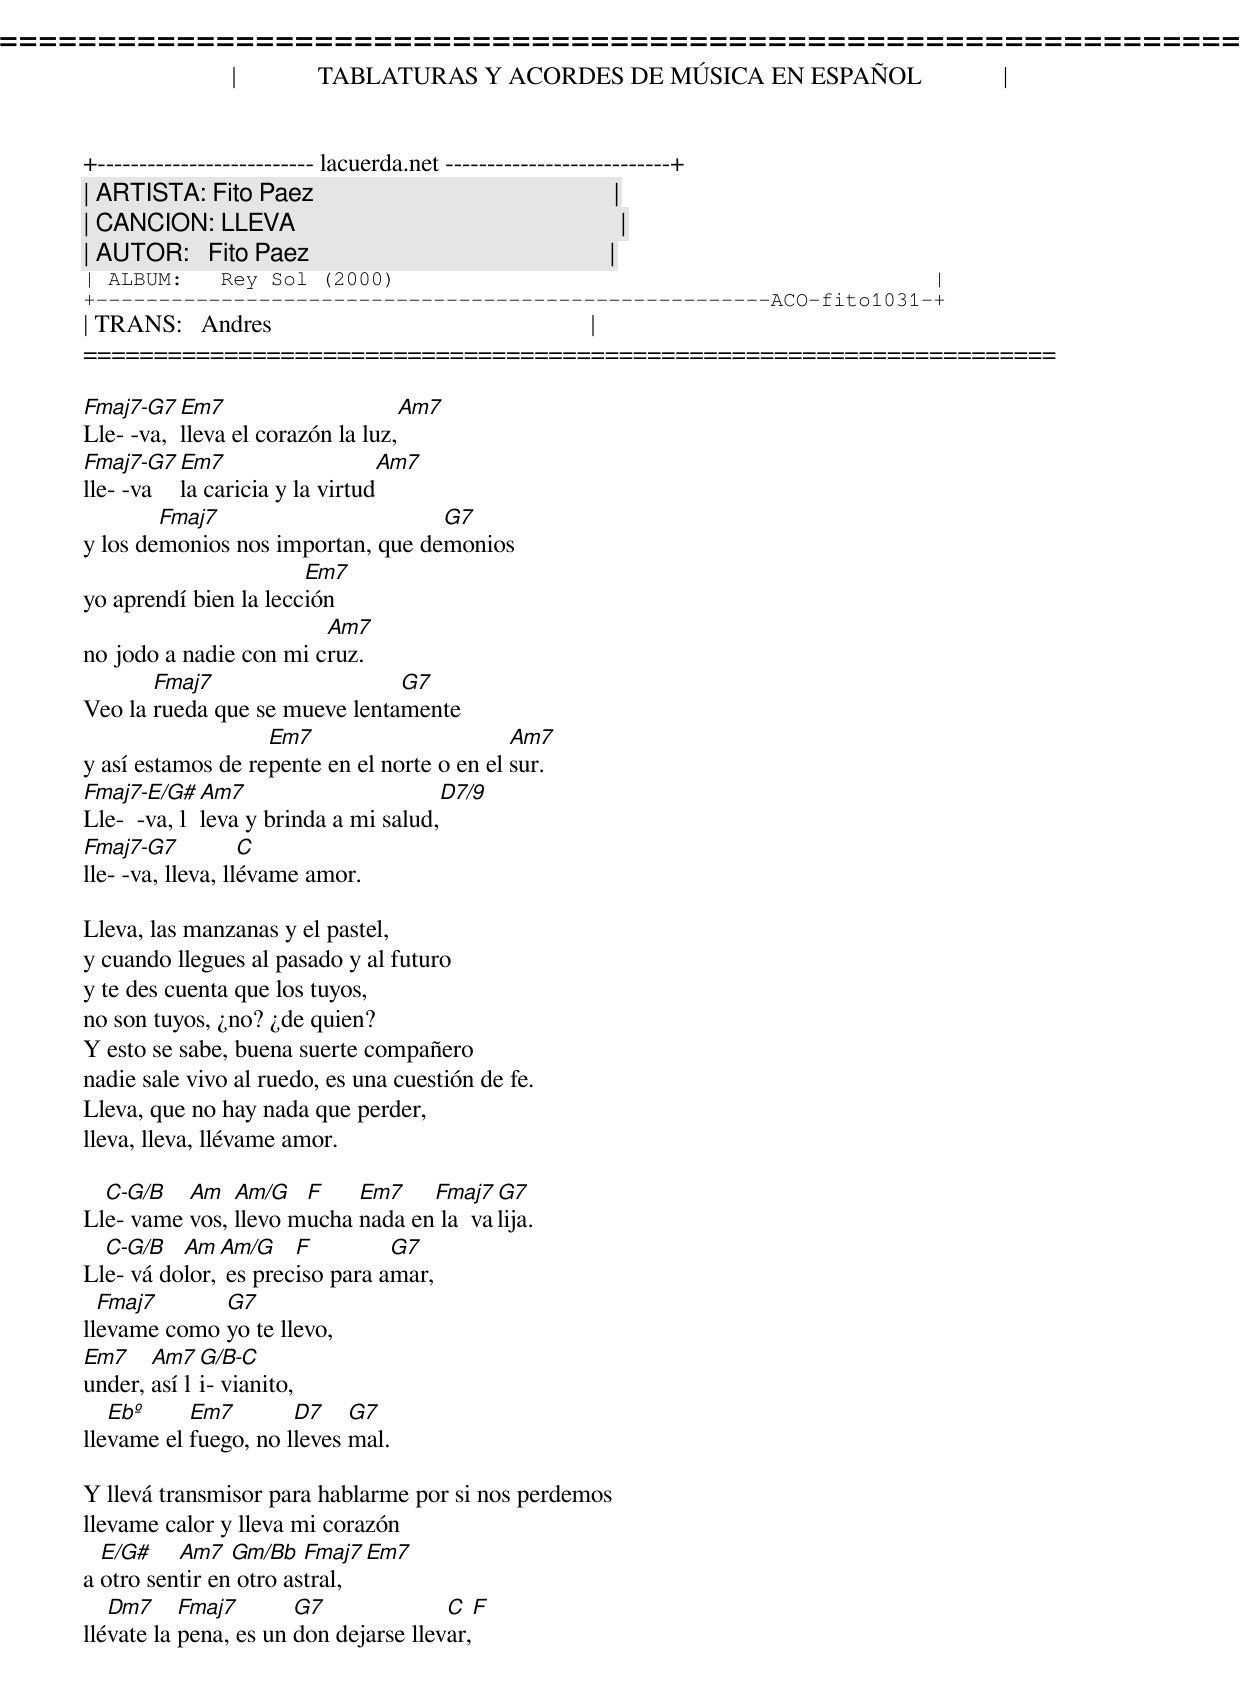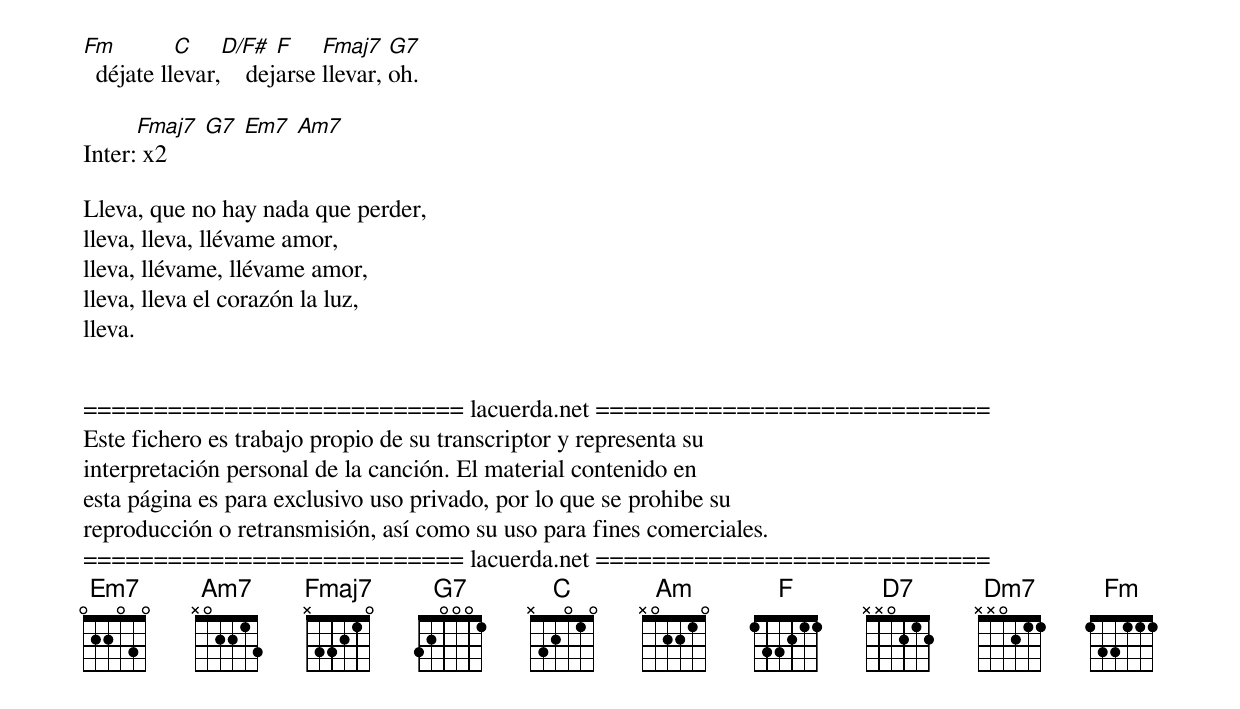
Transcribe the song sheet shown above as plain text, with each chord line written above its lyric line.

=====================================================================
|             TABLATURAS Y ACORDES DE MÚSICA EN ESPAÑOL             |
+-------------------------- lacuerda.net ---------------------------+
| ARTISTA: Fito Paez                                                |
| CANCION: LLEVA                                                    |
| AUTOR:   Fito Paez                                                |
| ALBUM:   Rey Sol (2000)                                           |
+------------------------------------------------------ACO-fito1031-+
| TRANS:   Andres                                                   |
=====================================================================

Fmaj7-G7  Em7                      Am7
Lle- -va, lleva el corazón la luz,
Fmaj7-G7 Em7                    Am7
lle- -va la caricia y la virtud
        Fmaj7                      G7
y los demonios nos importan, que demonios
                       Em7
yo aprendí bien la lección
                        Am7
no jodo a nadie con mi cruz.
       Fmaj7                   G7
Veo la rueda que se mueve lentamente
                   Em7                       Am7
y así estamos de repente en el norte o en el sur.
Fmaj7-E/G#  Am7                       D7/9
Lle-  -va, lleva y brinda a mi salud,
Fmaj7-G7           C
lle- -va, lleva, llévame amor.

Lleva, las manzanas y el pastel,
y cuando llegues al pasado y al futuro
y te des cuenta que los tuyos,
no son tuyos, ¿no? ¿de quien?
Y esto se sabe, buena suerte compañero
nadie sale vivo al ruedo, es una cuestión de fe.
Lleva, que no hay nada que perder,
lleva, lleva, llévame amor.

  C-G/B   Am   Am/G   F    Em7    Fmaj7  G7
Lle- vame vos, llevo mucha nada en la  valija.
  C-G/B   Am  Am/G    F         G7
Lle- vá dolor, es preciso para amar,
  Fmaj7      G7
llevame como yo te llevo,
Em7    Am7  G/B-C
under, así li- vianito,
   Ebº     Em7        D7    G7
llevame el fuego, no lleves mal.

Y llevá transmisor para hablarme por si nos perdemos
llevame calor y lleva mi corazón
  E/G#    Am7   Gm/Bb   Fmaj7  Em7
a otro sentir en otro astral,
   Dm7     Fmaj7       G7              C   F
llévate la pena, es un don dejarse llevar,
Fm         C    D/F#   F    Fmaj7   G7
  déjate llevar,    dejarse llevar, oh.

Inter:[Fmaj7  G7  Em7  Am7] x2

Lleva, que no hay nada que perder,
lleva, lleva, llévame amor,
lleva, llévame, llévame amor,
lleva, lleva el corazón la luz,
lleva.


=========================== lacuerda.net ============================
Este fichero es trabajo propio de su transcriptor y representa su
interpretación personal de la canción. El material contenido en
esta página es para exclusivo uso privado, por lo que se prohibe su
reproducción o retransmisión, así como su uso para fines comerciales.
=========================== lacuerda.net ============================
